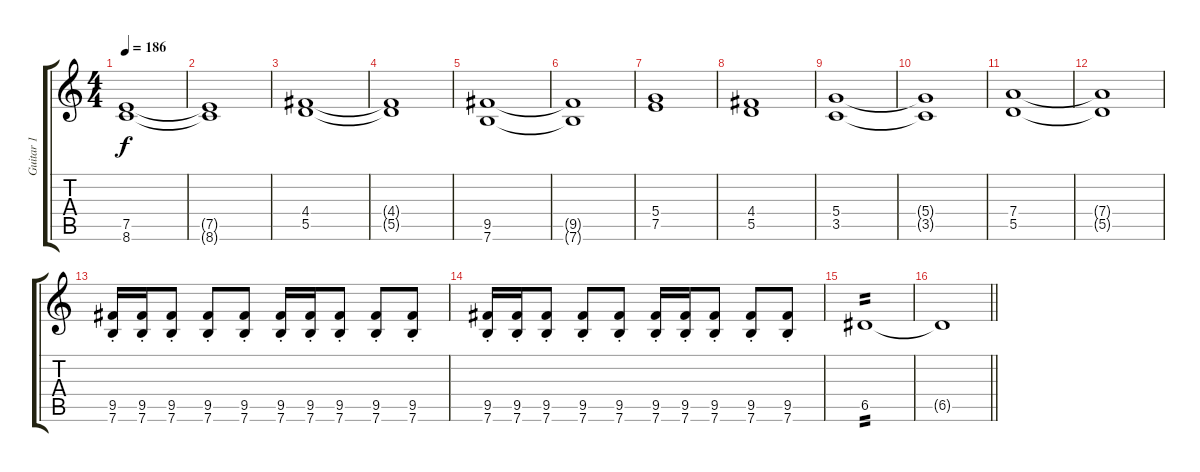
\track ("Guitar 1" "Guitar 1") {instrument overdrivenguitar}
\staff {score tabs}
\tuning (E4 B3 G3 D3 A2 E2) {hide}
\ts (4 4)
\tempo 186
\clef g2
\ks c
(7.5 8.6).1{dy f} |
(7.5{t} 8.6{t}).1 |
(4.4 5.5).1 |
(4.4{t} 5.5{t}).1 |
(9.5 7.6).1 |
(9.5{t} 7.6{t}).1 |
(5.4 7.5).1 |
(4.4 5.5).1 |
(5.4 3.5).1 |
(5.4{t} 3.5{t}).1 |
(7.4 5.5).1 |
(7.4{t} 5.5{t}).1 |
(9.5{st} 7.6{st}).16 (9.5{st} 7.6{st}).16 (9.5{st} 7.6{st}).8 (9.5{st} 7.6{st}).8 (9.5{st} 7.6{st}).8 (9.5{st} 7.6{st}).16 (9.5{st} 7.6{st}).16 (9.5{st} 7.6{st}).8 (9.5{st} 7.6{st}).8 (9.5{st} 7.6{st}).8 |
(9.5{st} 7.6{st}).16 (9.5{st} 7.6{st}).16 (9.5{st} 7.6{st}).8 (9.5{st} 7.6{st}).8 (9.5{st} 7.6{st}).8 (9.5{st} 7.6{st}).16 (9.5{st} 7.6{st}).16 (9.5{st} 7.6{st}).8 (9.5{st} 7.6{st}).8 (9.5{st} 7.6{st}).8 |
6.5.1{tp 2} |
\barLineRight lightlight
6.5{t}.1
